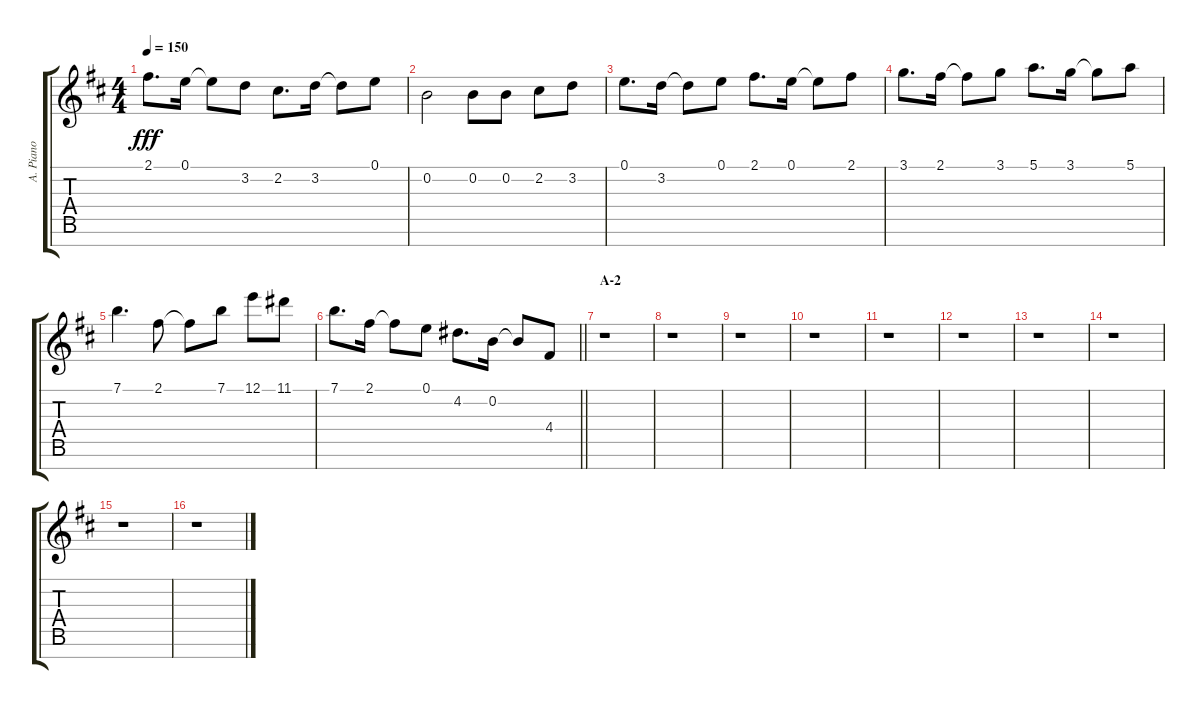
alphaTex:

\track ("A. Piano" "A. Piano") {instrument acousticgrandpiano}
\staff {score tabs}
\tuning (E5 B4 G4 D4 A3 E3 B2) {hide}
\ts (4 4)
\tempo 150
\clef g2
\ks d
2.1.8{d dy fff} 0.1.16 0.1{t}.8 3.2.8 2.2.8{d} 3.2.16 3.2{t}.8 0.1.8 |
0.2.2 0.2.8 0.2.8 2.2.8 3.2.8 |
0.1.8{d} 3.2.16 3.2{t}.8 0.1.8 2.1.8{d} 0.1.16 0.1{t}.8 2.1.8 |
3.1.8{d} 2.1.16 2.1{t}.8 3.1.8 5.1.8{d} 3.1.16 3.1{t}.8 5.1.8 |
7.1.4{d} 2.1.8 2.1{t}.8 7.1.8 12.1.8 11.1.8 |
\barLineRight lightlight
7.1.8{d} 2.1.16 2.1{t}.8 0.1.8 4.2.8{d} 0.2.16 0.2{t}.8 4.4.8 |
\section ("" "A-2")
r.1 |
r.1 |
r.1 |
r.1 |
r.1 |
r.1 |
r.1 |
r.1 |
r.1 |
r.1
